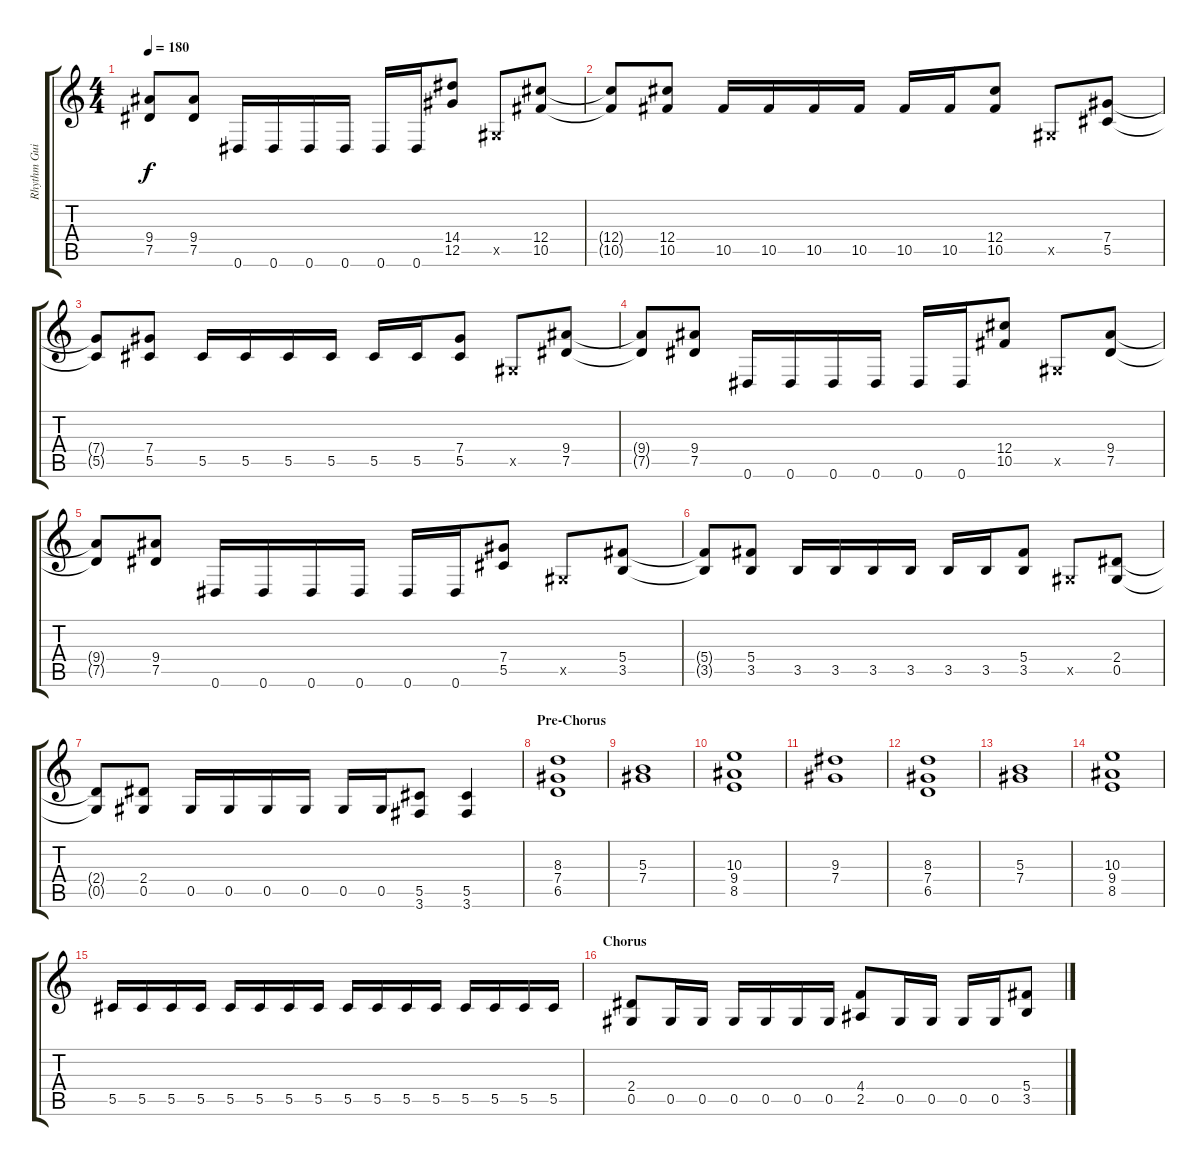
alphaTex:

\track ("Rhythm Guitar" "Rhythm Gui") {instrument distortionguitar}
\staff {score tabs}
\tuning (Eb4 Bb3 Gb3 Db3 Ab2 Eb2) {hide}
\ts (4 4)
\tempo 180
\clef g2
\ks c
(9.4{t} 7.5{t}).8{dy f} (9.4 7.5).8 0.6.16 0.6.16 0.6.16 0.6.16 0.6.16 0.6.16 (14.4 12.5).8 0.5{x}.8 (12.4 10.5).8 |
(12.4{t} 10.5{t}).8 (12.4 10.5).8 10.5.16 10.5.16 10.5.16 10.5.16 10.5.16 10.5.16 (12.4 10.5).8 0.5{x}.8 (7.4 5.5).8 |
(7.4{t} 5.5{t}).8 (7.4 5.5).8 5.5.16 5.5.16 5.5.16 5.5.16 5.5.16 5.5.16 (7.4 5.5).8 0.5{x}.8 (9.4 7.5).8 |
(9.4{t} 7.5{t}).8 (9.4 7.5).8 0.6.16 0.6.16 0.6.16 0.6.16 0.6.16 0.6.16 (12.4 10.5).8 0.5{x}.8 (9.4 7.5).8 |
(9.4{t} 7.5{t}).8 (9.4 7.5).8 0.6.16 0.6.16 0.6.16 0.6.16 0.6.16 0.6.16 (7.4 5.5).8 0.5{x}.8 (5.4 3.5).8 |
(5.4{t} 3.5{t}).8 (5.4 3.5).8 3.5.16 3.5.16 3.5.16 3.5.16 3.5.16 3.5.16 (5.4 3.5).8 0.5{x}.8 (2.4 0.5).8 |
(2.4{t} 0.5{t}).8 (2.4 0.5).8 0.5.16 0.5.16 0.5.16 0.5.16 0.5.16 0.5.16 (5.5 3.6).8 (5.5 3.6).4 |
\section ("" "Pre-Chorus")
(8.3 7.4 6.5).1 |
(5.3 7.4).1 |
(10.3 9.4 8.5).1 |
(9.3 7.4).1 |
(8.3 7.4 6.5).1 |
(5.3 7.4).1 |
(10.3 9.4 8.5).1 |
5.5.16 5.5.16 5.5.16 5.5.16 5.5.16 5.5.16 5.5.16 5.5.16 5.5.16 5.5.16 5.5.16 5.5.16 5.5.16 5.5.16 5.5.16 5.5.16 |
\section ("" "Chorus")
(2.4 0.5).8 0.5.16 0.5.16 0.5.16 0.5.16 0.5.16 0.5.16 (4.4 2.5).8 0.5.16 0.5.16 0.5.16 0.5.16 (5.4 3.5).8
